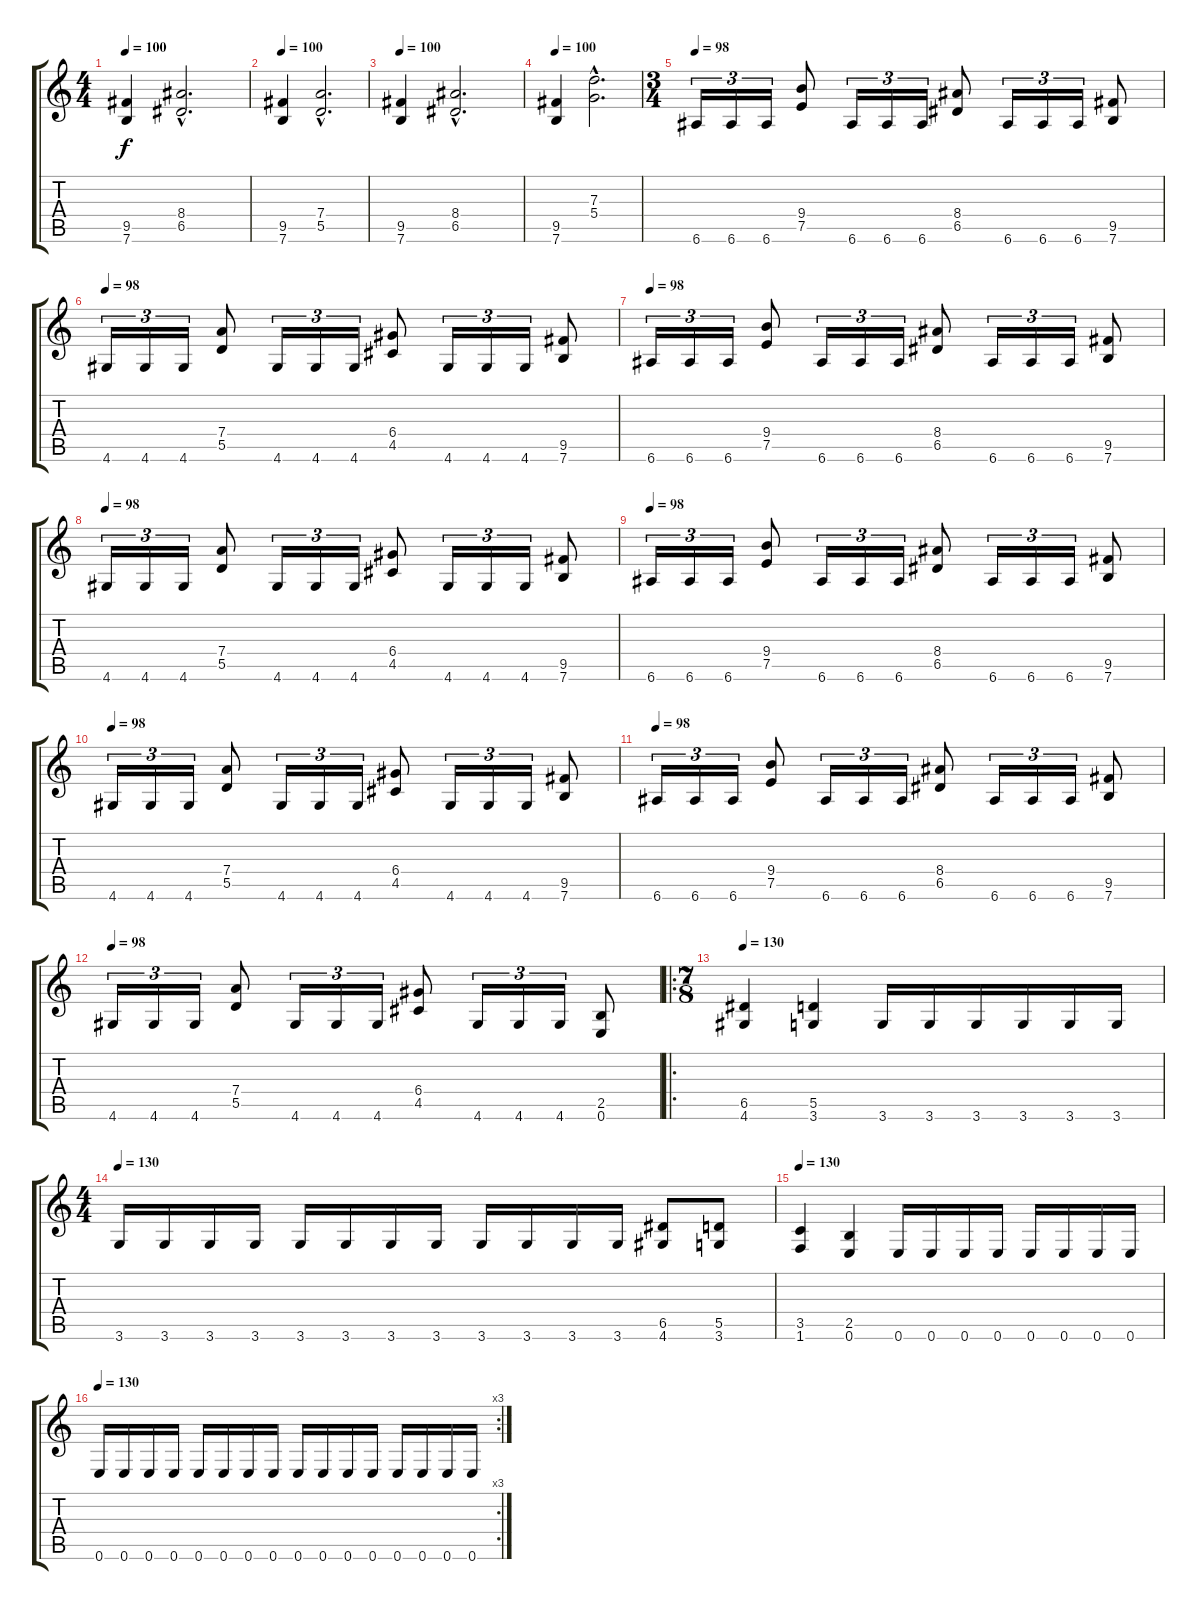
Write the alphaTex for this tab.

\track "" {instrument overdrivenguitar}
\staff {score tabs}
\tuning (E4 B3 G3 D3 A2 E2) {hide}
\ts (4 4)
\tempo 100
\clef g2
\ks c
(9.5 7.6).4{dy f} (8.4{hac} 6.5{hac}).2{d} |
\tempo 100
(9.5 7.6).4 (7.4{hac} 5.5{hac}).2{d} |
\tempo 100
(9.5 7.6).4 (8.4{hac} 6.5{hac}).2{d} |
\tempo 100
(9.5 7.6).4 (7.3{hac} 5.4{hac}).2{d} |
\ts (3 4)
\tempo 98
6.6.16{tu (3 2)} 6.6.16{tu (3 2)} 6.6.16{tu (3 2)} (9.4 7.5).8 6.6.16{tu (3 2)} 6.6.16{tu (3 2)} 6.6.16{tu (3 2)} (8.4 6.5).8 6.6.16{tu (3 2)} 6.6.16{tu (3 2)} 6.6.16{tu (3 2)} (9.5 7.6).8 |
\tempo 98
4.6.16{tu (3 2)} 4.6.16{tu (3 2)} 4.6.16{tu (3 2)} (7.4 5.5).8 4.6.16{tu (3 2)} 4.6.16{tu (3 2)} 4.6.16{tu (3 2)} (6.4 4.5).8 4.6.16{tu (3 2)} 4.6.16{tu (3 2)} 4.6.16{tu (3 2)} (9.5 7.6).8 |
\tempo 98
6.6.16{tu (3 2)} 6.6.16{tu (3 2)} 6.6.16{tu (3 2)} (9.4 7.5).8 6.6.16{tu (3 2)} 6.6.16{tu (3 2)} 6.6.16{tu (3 2)} (8.4 6.5).8 6.6.16{tu (3 2)} 6.6.16{tu (3 2)} 6.6.16{tu (3 2)} (9.5 7.6).8 |
\tempo 98
4.6.16{tu (3 2)} 4.6.16{tu (3 2)} 4.6.16{tu (3 2)} (7.4 5.5).8 4.6.16{tu (3 2)} 4.6.16{tu (3 2)} 4.6.16{tu (3 2)} (6.4 4.5).8 4.6.16{tu (3 2)} 4.6.16{tu (3 2)} 4.6.16{tu (3 2)} (9.5 7.6).8 |
\tempo 98
6.6.16{tu (3 2)} 6.6.16{tu (3 2)} 6.6.16{tu (3 2)} (9.4 7.5).8 6.6.16{tu (3 2)} 6.6.16{tu (3 2)} 6.6.16{tu (3 2)} (8.4 6.5).8 6.6.16{tu (3 2)} 6.6.16{tu (3 2)} 6.6.16{tu (3 2)} (9.5 7.6).8 |
\tempo 98
4.6.16{tu (3 2)} 4.6.16{tu (3 2)} 4.6.16{tu (3 2)} (7.4 5.5).8 4.6.16{tu (3 2)} 4.6.16{tu (3 2)} 4.6.16{tu (3 2)} (6.4 4.5).8 4.6.16{tu (3 2)} 4.6.16{tu (3 2)} 4.6.16{tu (3 2)} (9.5 7.6).8 |
\tempo 98
6.6.16{tu (3 2)} 6.6.16{tu (3 2)} 6.6.16{tu (3 2)} (9.4 7.5).8 6.6.16{tu (3 2)} 6.6.16{tu (3 2)} 6.6.16{tu (3 2)} (8.4 6.5).8 6.6.16{tu (3 2)} 6.6.16{tu (3 2)} 6.6.16{tu (3 2)} (9.5 7.6).8 |
\tempo 98
4.6.16{tu (3 2)} 4.6.16{tu (3 2)} 4.6.16{tu (3 2)} (7.4 5.5).8 4.6.16{tu (3 2)} 4.6.16{tu (3 2)} 4.6.16{tu (3 2)} (6.4 4.5).8 4.6.16{tu (3 2)} 4.6.16{tu (3 2)} 4.6.16{tu (3 2)} (2.5 0.6).8 |
\ro
\ts (7 8)
\tempo 130
(6.5 4.6).4 (5.5 3.6).4 3.6.16 3.6.16 3.6.16 3.6.16 3.6.16 3.6.16 |
\ts (4 4)
\tempo 130
3.6.16 3.6.16 3.6.16 3.6.16 3.6.16 3.6.16 3.6.16 3.6.16 3.6.16 3.6.16 3.6.16 3.6.16 (6.5 4.6).8 (5.5 3.6).8 |
\tempo 130
(3.5 1.6).4 (2.5 0.6).4 0.6.16 0.6.16 0.6.16 0.6.16 0.6.16 0.6.16 0.6.16 0.6.16 |
\rc 3
\tempo 130
0.6.16 0.6.16 0.6.16 0.6.16 0.6.16 0.6.16 0.6.16 0.6.16 0.6.16 0.6.16 0.6.16 0.6.16 0.6.16 0.6.16 0.6.16 0.6.16
